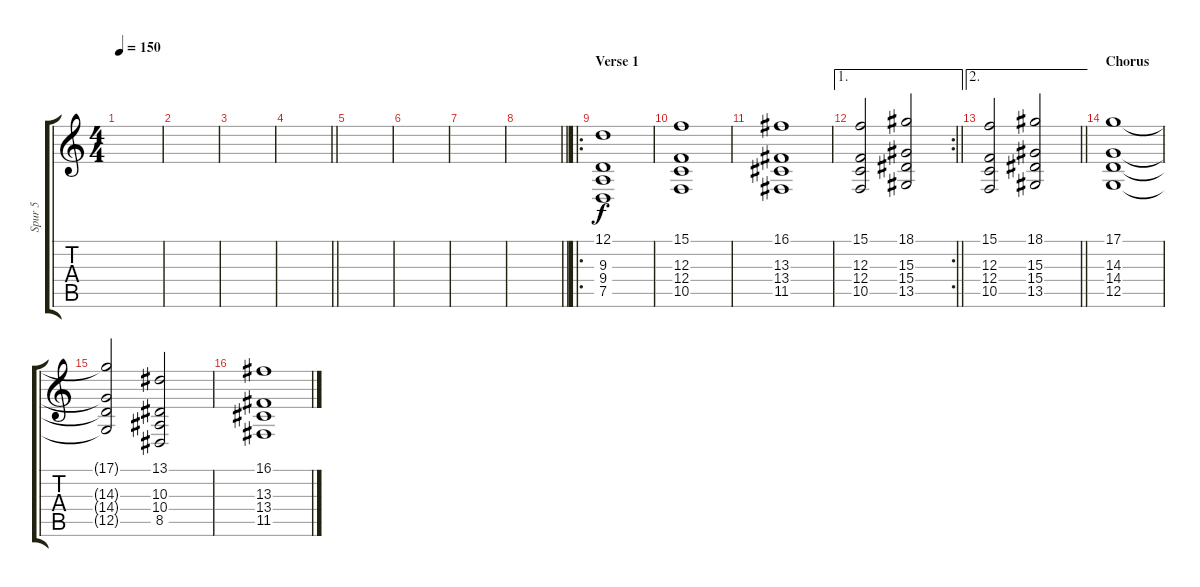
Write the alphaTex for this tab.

\track ("Spur 5" "Spur 5") {instrument synthstrings1}
\staff {score tabs}
\tuning (D4 A3 F3 C3 G2 D2) {hide}
\ts (4 4)
\tempo 150
\clef g2
\ks c
|
|
|
\barLineRight lightlight
|
|
|
|
\barLineRight lightlight
|
\ro
\section ("" "Verse 1")
(12.1 9.3 9.4 7.5).1 |
(15.1 12.3 12.4 10.5).1 |
(16.1 13.3 13.4 11.5).1 |
\ae 1
\rc 2
\barLineRight lightlight
(15.1 12.3 12.4 10.5).2 (18.1 15.3 15.4 13.5).2 |
\ae 2
\barLineRight lightlight
(15.1 12.3 12.4 10.5).2 (18.1 15.3 15.4 13.5).2 |
\section ("" "Chorus")
(17.1 14.3 14.4 12.5).1 |
(17.1{t} 14.3{t} 14.4{t} 12.5{t}).2 (13.1 10.3 10.4 8.5).2 |
(16.1 13.3 13.4 11.5).1
